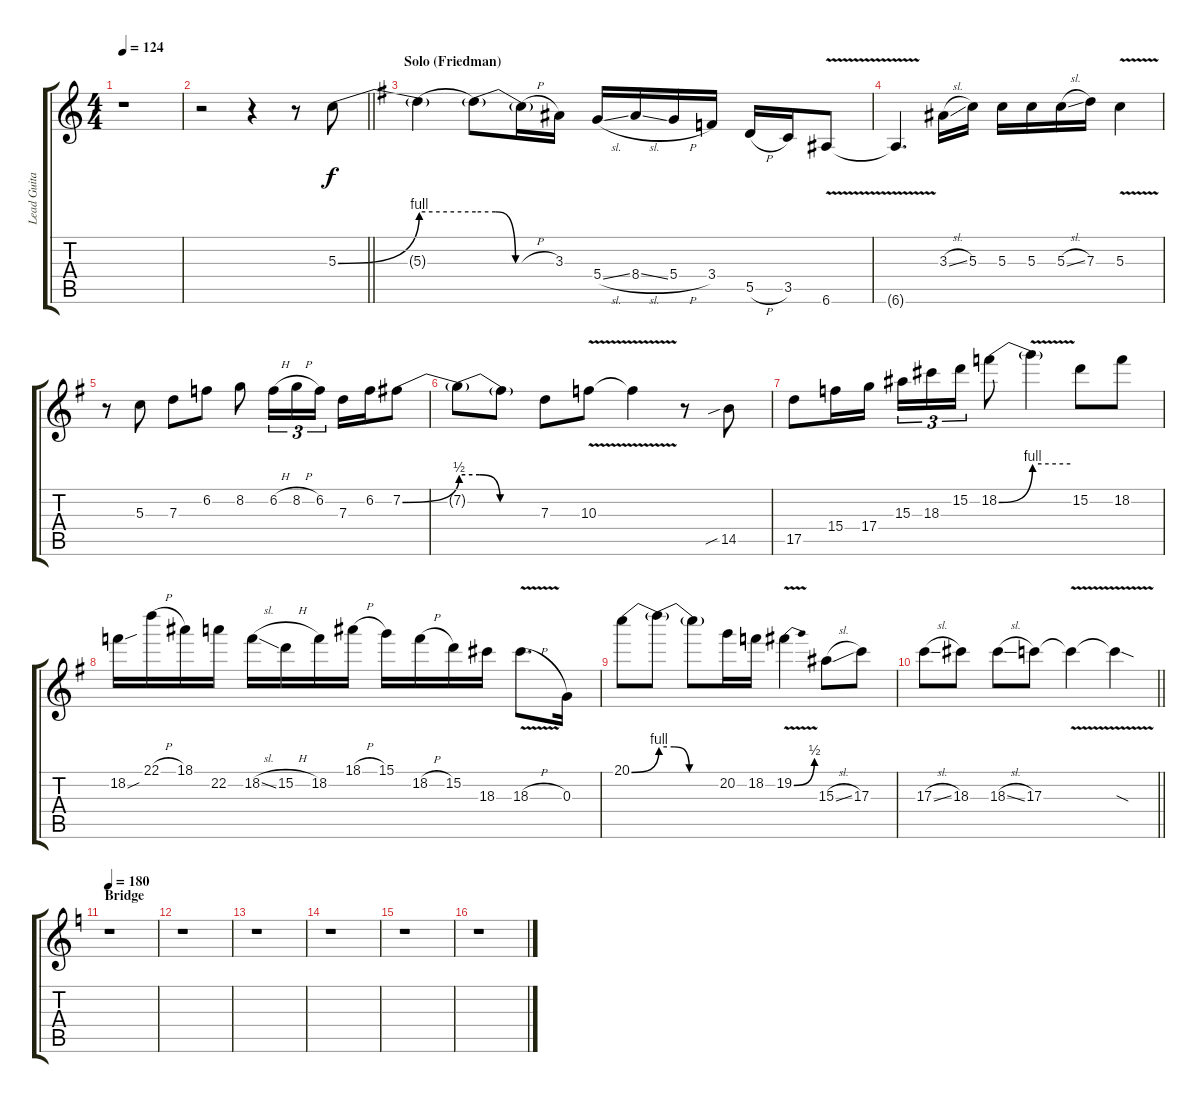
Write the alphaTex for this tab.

\track ("Lead Guitar" "Lead Guita") {instrument distortionguitar}
\staff {score tabs}
\tuning (E4 B3 G3 D3 A2 E2) {hide}
\ts (4 4)
\tempo 124
\clef g2
\ks c
r.1{dy f} |
\barLineRight lightlight
r.2 r.4 r.8 5.3{be (bend 0 0 60 4)}.8 |
\section ("" "Solo (Friedman)")
\ks g
5.3{be (hold 0 4 60 4) t}.4 5.3{be (custom 0 4 15 4 30 0 60 0) t}.8 5.3{h t}.16 3.3.16 5.4{sl}.16 8.4{sl}.16 5.4{h}.16 3.4.16 5.5{h}.16 3.5.16 6.6{v}.8 |
6.6{v t}.4{d} 3.3{sl}.16 5.3.16 5.3.16 5.3.16 5.3{sl}.16 7.3.16 5.3{v}.4 |
r.8 5.3.8 7.3.8 6.2.8 8.2.8 6.2{h}.16{tu (3 2)} 8.2{h}.16{tu (3 2)} 6.2.16{tu (3 2)} 7.3.16 6.2.16 7.2{be (bend 0 0 60 2)}.8 |
7.2{be (custom 0 2 15 2 30 0 60 0) t}.8 7.2{t}.8 7.3.8 10.3{v}.8 10.3{v t}.4 r.8 14.5{sib}.8 |
17.5.8 15.4.16 17.4.16 15.3.16{tu (3 2)} 18.3.16{tu (3 2)} 15.2.16{tu (3 2)} 18.2{be (bend 0 0 60 4)}.8 18.2{be (hold 0 4 60 4) v t}.4 15.2.8 18.2.8 |
18.2{sou}.16 22.1{h}.16 18.1.16 22.2.16 18.2{sl}.16 15.2{h}.16 18.2.16 18.1{h}.16 15.1.16 18.2{h}.16 15.2.16 18.3.16 18.3{v h}.8{d} 0.3.16 |
20.1{be (bend 0 0 60 4)}.8 20.1{be (custom 0 4 15 4 30 0 60 0) t}.8 20.1{t}.8 20.2.16 18.2.16 19.2{be (bend 0 0 60 2) v}.4 15.3{sl}.8 17.3.8 |
\barLineRight lightlight
17.3{sl}.8 18.3.8 18.3{sl}.8 17.3.8 17.3{v t}.4 17.3{sod t}.4 |
\section ("" "Bridge")
\tempo 180
\ks c
r.1 |
r.1 |
r.1 |
r.1 |
r.1 |
r.1
